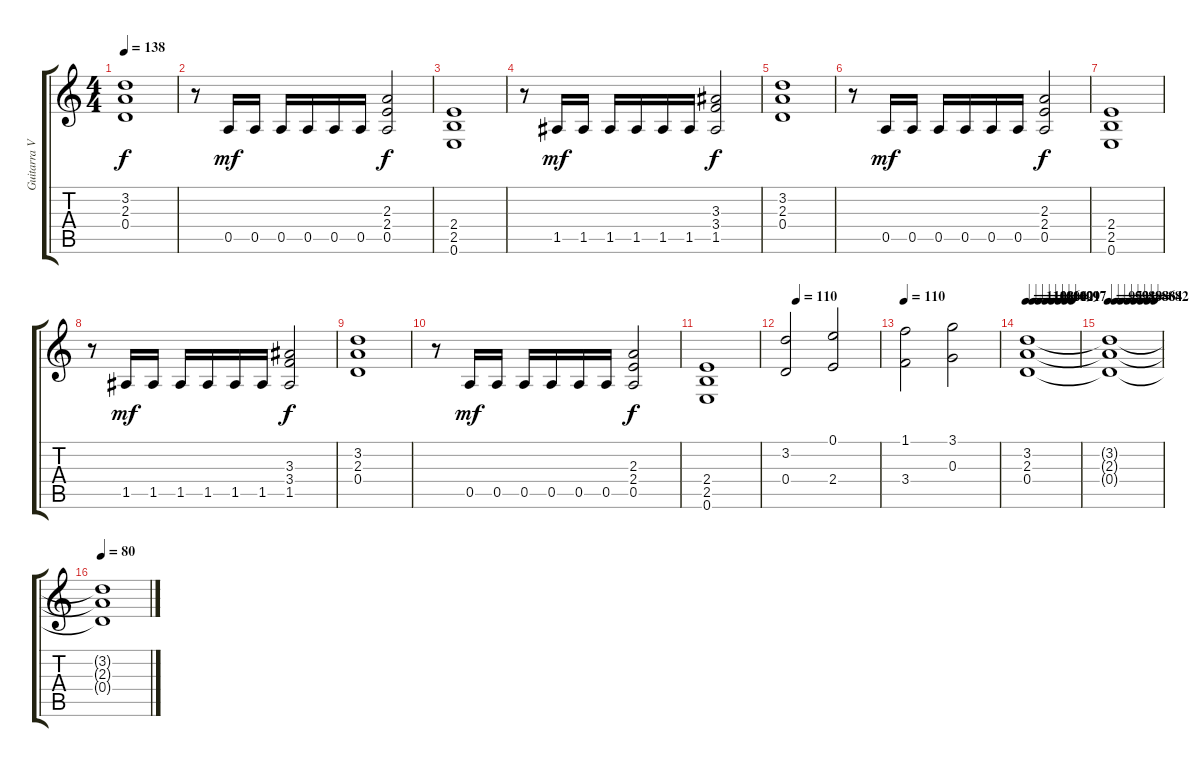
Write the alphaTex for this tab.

\track ("Guitarra V (Dist. Rítmica)" "Guitarra V") {instrument distortionguitar}
\staff {score tabs}
\tuning (E4 B3 G3 D3 A2 E2) {hide}
\ts (4 4)
\tempo 138
\clef g2
\ks c
(3.2 2.3 0.4).1{dy f} |
r.8 0.5.16{dy mf} 0.5.16 0.5.16 0.5.16 0.5.16 0.5.16 (2.3 2.4 0.5).2{dy f} |
(2.4 2.5 0.6).1 |
r.8 1.5.16{dy mf} 1.5.16 1.5.16 1.5.16 1.5.16 1.5.16 (3.3 3.4 1.5).2{dy f} |
(3.2 2.3 0.4).1 |
r.8 0.5.16{dy mf} 0.5.16 0.5.16 0.5.16 0.5.16 0.5.16 (2.3 2.4 0.5).2{dy f} |
(2.4 2.5 0.6).1 |
r.8 1.5.16{dy mf} 1.5.16 1.5.16 1.5.16 1.5.16 1.5.16 (3.3 3.4 1.5).2{dy f} |
(3.2 2.3 0.4).1 |
r.8 0.5.16{dy mf} 0.5.16 0.5.16 0.5.16 0.5.16 0.5.16 (2.3 2.4 0.5).2{dy f} |
(2.4 2.5 0.6).1 |
\tempo (110 0.125)
(3.2 0.4).2 (0.1 2.4).2 |
\tempo 110
(1.1 3.4).2 (3.1 0.3).2 |
\tempo 110
\tempo (108 0.125)
\tempo (106 0.25)
\tempo (104 0.375)
\tempo (102 0.5)
\tempo (101 0.625)
\tempo (99 0.75)
\tempo (97 0.875)
(3.2 2.3 0.4).1{volume 13} |
\tempo 95
\tempo (93 0.125)
\tempo (91 0.25)
\tempo (89 0.375)
\tempo (88 0.5)
\tempo (86 0.625)
\tempo (84 0.75)
\tempo (82 0.875)
(3.2{t} 2.3{t} 0.4{t}).1 |
\tempo 80
(3.2{t} 2.3{t} 0.4{t}).1
